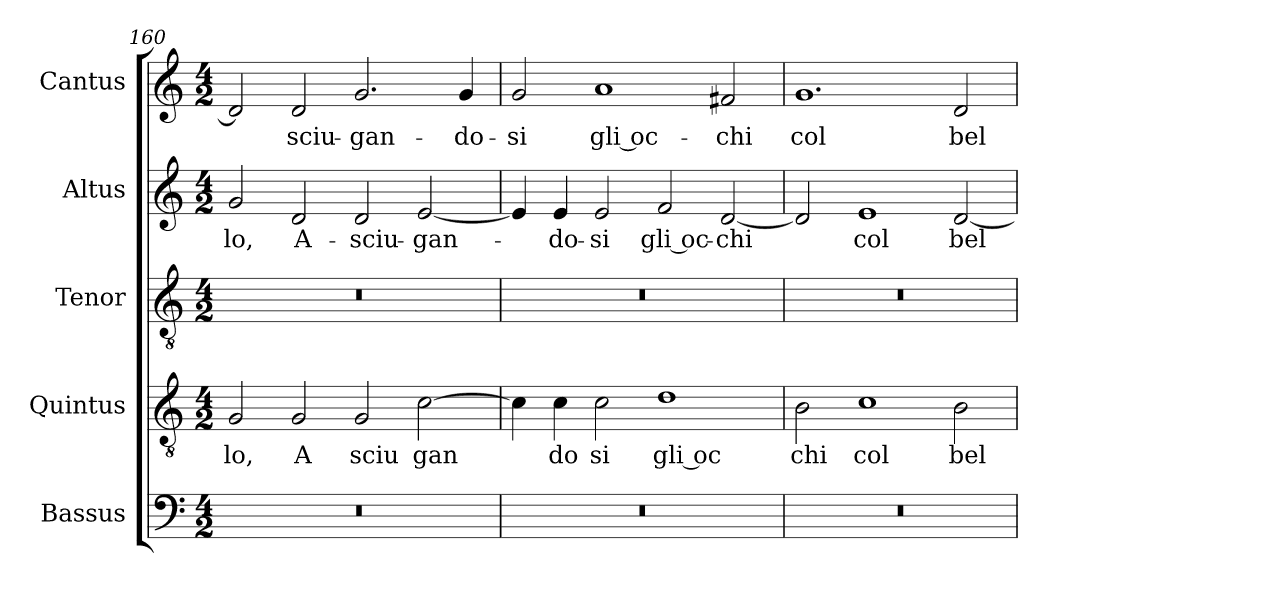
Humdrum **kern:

**kern	**kern	**text	**kern	**kern	**text	**kern	**text
*part5	*part4	*part4	*part3	*part2	*part2	*part1	*part1
*staff5	*staff4	*staff4	*staff3	*staff2	*staff2	*staff1	*staff1
*I"Bassus	*I"Quintus	*	*I"Tenor	*I"Altus	*	*I"Cantus	*
*I'Bassus	*I'Quintus	*	*I'Tenor	*I'Altus	*	*I'Cantus	*
*clefF4	*clefGv2	*	*clefGv2	*clefG2	*	*clefG2	*
*M4/2	*M4/2	*	*M4/2	*M4/2	*	*M4/2	*
=160	=160	=160	=160	=160	=160	=160	=160
!	!	!LO:LY:b:cj	!	!	!LO:LY:b:cj	!	!
0r	2G/	lo,	0r	2g/	-lo,	2d/]	.
!	!	!LO:LY:b:cj	!	!	!LO:LY:b:cj	!	!LO:LY:b:cj
.	2G/	A	.	2d/	A-	2d/	-sciu-
!	!	!LO:LY:b:cj	!	!	!LO:LY:b:cj	!	!LO:LY:b:cj
.	2G/	sciu	.	2d/	-sciu-	2.g/	-gan-
!	!	!LO:LY:b	!	!	!LO:LY:b	!	!
.	[>2c\	gan	.	[<2e/	-gan-	.	.
!	!	!	!	!	!	!	!LO:LY:b:cj
.	.	.	.	.	.	4g/	-do-
=161	=161	=161	=161	=161	=161	=161	=161
!	!	!	!	!	!	!	!LO:LY:b:cj
0r	4c\]	.	0r	4e/]	.	2g/	-si
!	!	!LO:LY:b:cj	!	!	!LO:LY:b:cj	!	!
.	4c\	do	.	4e/	-do-	.	.
!	!	!LO:LY:b:cj	!	!	!LO:LY:b:cj	!	!LO:LY:b:rj
.	2c\	si	.	2e/	-si	1a	gli oc-
!	!	!LO:LY:b:rj	!	!	!LO:LY:b:rj	!	!
.	1d	gli oc	.	2f/	gli oc-	.	.
!	!	!	!	!	!LO:LY:b	!	!LO:LY:b:cj
.	.	.	.	[<2d/	-chi	2f#X/	-chi
=162	=162	=162	=162	=162	=162	=162	=162
!	!	!LO:LY:b:cj	!	!	!	!	!LO:LY:b:cj
0r	2B\	chi	0r	2d/]	.	1.g	col
!	!	!LO:LY:b:cj	!	!	!LO:LY:b:cj	!	!
.	1c	col	.	1e	col	.	.
!	!	!LO:LY:b:cj	!	!	!LO:LY:b	!	!LO:LY:b:cj
.	2B\	bel	.	[<2d/	bel	2d/	bel
=	=	=	=	=	=	=	=
*-	*-	*-	*-	*-	*-	*-	*-
